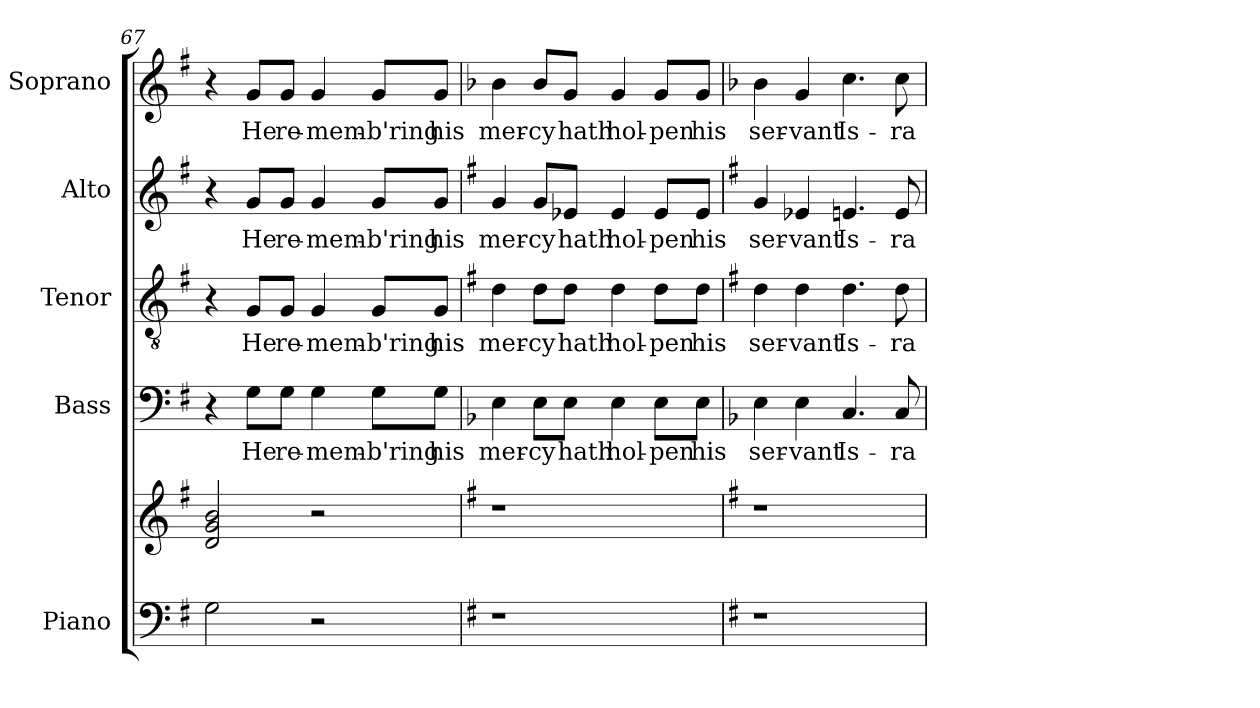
**kern	**kern	**kern	**text	**kern	**text	**kern	**text	**kern	**text
*part5	*part5	*part4	*part4	*part3	*part3	*part2	*part2	*part1	*part1
*staff6	*staff5	*staff4	*staff4	*staff3	*staff3	*staff2	*staff2	*staff1	*staff1
*I"Piano	*	*I"Bass	*	*I"Tenor	*	*I"Alto	*	*I"Soprano	*
*	*	*I'B.	*	*I'T.	*	*I'A.	*	*I'S.	*
*clefF4	*clefG2	*clefF4	*	*clefGv2	*	*clefG2	*	*clefG2	*
*k[f#]	*k[f#]	*k[f#]	*	*k[f#]	*	*k[f#]	*	*k[f#]	*
*G:	*G:	*G:	*	*G:	*	*G:	*	*G:	*
=67	=67	=67	=67	=67	=67	=67	=67	=67	=67
2G\	2g/ 2d/ 2b/	4r	.	4r	.	4r	.	4r	.
!	!	!	!LO:LY:b:cj	!	!LO:LY:b:cj	!	!LO:LY:b:cj	!	!LO:LY:b:cj
.	.	8G\L	He	8G/L	He	8g/L	He	8g/L	He
!	!	!	!LO:LY:b:cj	!	!LO:LY:b:cj	!	!LO:LY:b:cj	!	!LO:LY:b:cj
.	.	8G\J	re-	8G/J	re-	8g/J	re-	8g/J	re-
!	!	!	!LO:LY:b:cj	!	!LO:LY:b:cj	!	!LO:LY:b:cj	!	!LO:LY:b:cj
2r	2r	4G\	-mem-	4G/	-mem-	4g/	-mem-	4g/	-mem-
!	!	!	!LO:LY:b:cj	!	!LO:LY:b:cj	!	!LO:LY:b:cj	!	!LO:LY:b:cj
.	.	8G\L	-b'ring	8G/L	-b'ring	8g/L	-b'ring	8g/L	-b'ring
!	!	!	!LO:LY:b:cj	!	!LO:LY:b:cj	!	!LO:LY:b:cj	!	!LO:LY:b:cj
.	.	8G\J	his	8G/J	his	8g/J	his	8g/J	his
=68	=68	=68	=68	=68	=68	=68	=68	=68	=68
*	*	*k[b-]	*	*	*	*	*	*k[b-]	*
*	*	*F:	*	*	*	*	*	*F:	*
!	!	!	!LO:LY:b:cj	!	!LO:LY:b:cj	!	!LO:LY:b:cj	!	!LO:LY:b:cj
1r	1r	4E\	mer-	4d\	mer-	4g/	mer-	4b-\	mer-
!	!	!	!LO:LY:b:cj	!	!LO:LY:b:cj	!	!LO:LY:b:cj	!	!LO:LY:b:cj
.	.	8E\L	-cy	8d\L	-cy	8g/L	-cy	8b-/L	-cy
!	!	!	!LO:LY:b:cj	!	!LO:LY:b:cj	!	!LO:LY:b:cj	!	!LO:LY:b:cj
.	.	8E\J	hath	8d\J	hath	8e-X/J	hath	8g/J	hath
!	!	!	!LO:LY:b:cj	!	!LO:LY:b:cj	!	!LO:LY:b:cj	!	!LO:LY:b:cj
.	.	4E\	hol-	4d\	hol-	4e-/	hol-	4g/	hol-
!	!	!	!LO:LY:b:cj	!	!LO:LY:b:cj	!	!LO:LY:b:cj	!	!LO:LY:b:cj
.	.	8E\L	-pen	8d\L	-pen	8e-/L	-pen	8g/L	-pen
!	!	!	!LO:LY:b:cj	!	!LO:LY:b:cj	!	!LO:LY:b:cj	!	!LO:LY:b:cj
.	.	8E\J	his	8d\J	his	8e-/J	his	8g/J	his
=69	=69	=69	=69	=69	=69	=69	=69	=69	=69
*	*	*k[b-]	*	*	*	*	*	*k[b-]	*
*	*	*F:	*	*	*	*	*	*F:	*
!	!	!	!LO:LY:b:cj	!	!LO:LY:b:cj	!	!LO:LY:b:cj	!	!LO:LY:b:cj
1r	1r	4E\	ser-	4d\	ser-	4g/	ser-	4b-\	ser-
!	!	!	!LO:LY:b:cj	!	!LO:LY:b:cj	!	!LO:LY:b:cj	!	!LO:LY:b:cj
.	.	4E\	-vant	4d\	-vant	4e-X/	-vant	4g/	-vant
!	!	!	!LO:LY:b:cj	!	!LO:LY:b:cj	!	!LO:LY:b:cj	!	!LO:LY:b:cj
.	.	4.C/	Is-	4.d\	Is-	4.en/	Is-	4.cc\	Is-
!	!	!	!LO:LY:b:cj	!	!LO:LY:b:cj	!	!LO:LY:b:cj	!	!LO:LY:b:cj
.	.	8C/	-ra-	8d\	-ra-	8e/	-ra-	8cc\	-ra-
=	=	=	=	=	=	=	=	=	=
*-	*-	*-	*-	*-	*-	*-	*-	*-	*-
